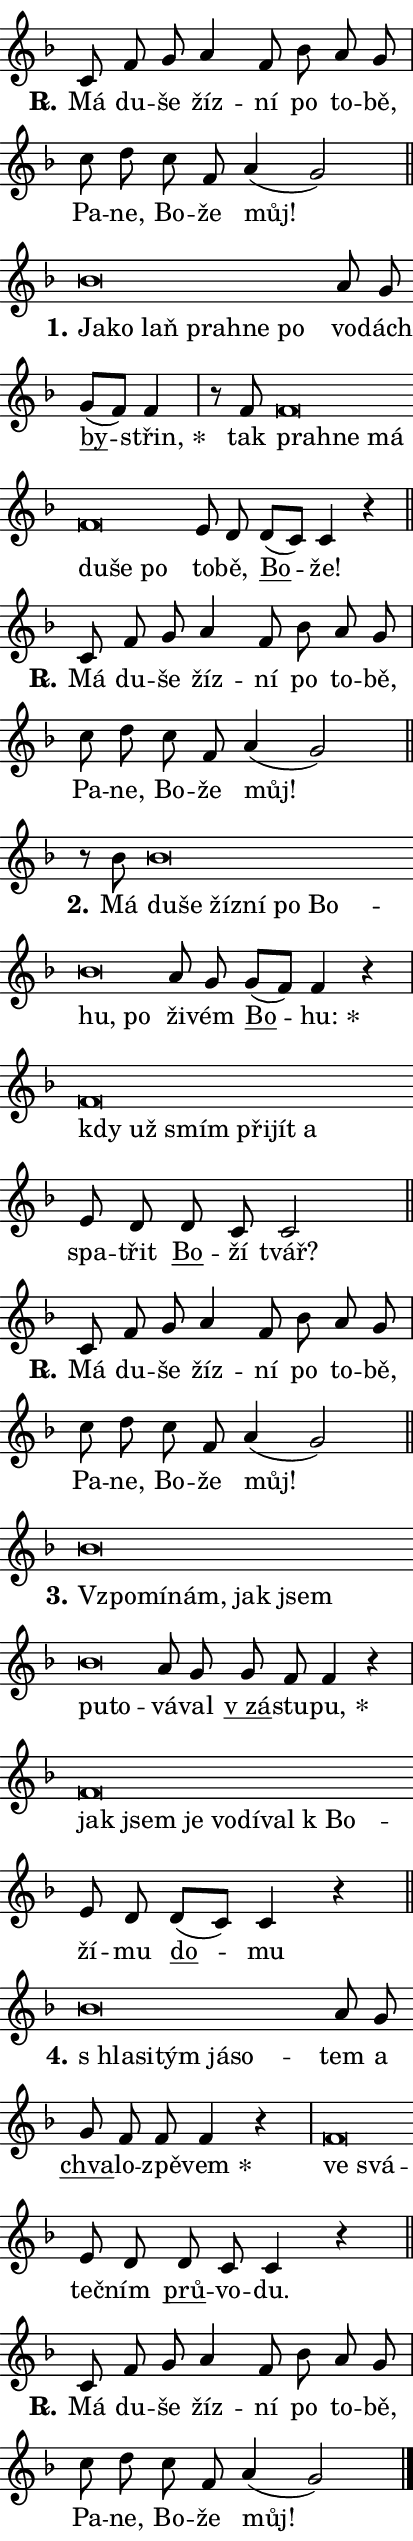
\version "2.22.1"
\header { tagline = "" }
\paper {
  indent = 0\cm
  top-margin = 0\cm
  right-margin = 0\cm
  bottom-margin = 0\cm
  left-margin = 0\cm
  paper-width = 7\cm
  page-breaking = #ly:one-page-breaking
  system-system-spacing.basic-distance = #11
  score-system-spacing.basic-distance = #11.3
  ragged-last = ##f
}


%% Author: Thomas Morley
%% https://lists.gnu.org/archive/html/lilypond-user/2020-05/msg00002.html
#(define (line-position grob)
"Returns position of @var[grob} in current system:
   @code{'start}, if at first time-step
   @code{'end}, if at last time-step
   @code{'middle} otherwise
"
  (let* ((col (ly:item-get-column grob))
         (ln (ly:grob-object col 'left-neighbor))
         (rn (ly:grob-object col 'right-neighbor))
         (col-to-check-left (if (ly:grob? ln) ln col))
         (col-to-check-right (if (ly:grob? rn) rn col))
         (break-dir-left
           (and
             (ly:grob-property col-to-check-left 'non-musical #f)
             (ly:item-break-dir col-to-check-left)))
         (break-dir-right
           (and
             (ly:grob-property col-to-check-right 'non-musical #f)
             (ly:item-break-dir col-to-check-right))))
        (cond ((eqv? 1 break-dir-left) 'start)
              ((eqv? -1 break-dir-right) 'end)
              (else 'middle))))

#(define (tranparent-at-line-position vctor)
  (lambda (grob)
  "Relying on @code{line-position} select the relevant enry from @var{vctor}.
Used to determine transparency,"
    (case (line-position grob)
      ((end) (not (vector-ref vctor 0)))
      ((middle) (not (vector-ref vctor 1)))
      ((start) (not (vector-ref vctor 2))))))

noteHeadBreakVisibility =
#(define-music-function (break-visibility)(vector?)
"Makes @code{NoteHead}s transparent relying on @var{break-visibility}"
#{
  \override NoteHead.transparent =
    #(tranparent-at-line-position break-visibility)
#})

#(define delete-ledgers-for-transparent-note-heads
  (lambda (grob)
    "Reads whether a @code{NoteHead} is transparent.
If so this @code{NoteHead} is removed from @code{'note-heads} from
@var{grob}, which is supposed to be @code{LedgerLineSpanner}.
As a result ledgers are not printed for this @code{NoteHead}"
    (let* ((nhds-array (ly:grob-object grob 'note-heads))
           (nhds-list
             (if (ly:grob-array? nhds-array)
                 (ly:grob-array->list nhds-array)
                 '()))
           ;; Relies on the transparent-property being done before
           ;; Staff.LedgerLineSpanner.after-line-breaking is executed.
           ;; This is fragile ...
           (to-keep
             (remove
               (lambda (nhd)
                 (ly:grob-property nhd 'transparent #f))
               nhds-list)))
      ;; TODO find a better method to iterate over grob-arrays, similiar
      ;; to filter/remove etc for lists
      ;; For now rebuilt from scratch
      (set! (ly:grob-object grob 'note-heads)  '())
      (for-each
        (lambda (nhd)
          (ly:pointer-group-interface::add-grob grob 'note-heads nhd))
        to-keep))))

hideNotes = {
  \noteHeadBreakVisibility #begin-of-line-visible
}
unHideNotes = {
  \noteHeadBreakVisibility #all-visible
}

% work-around for resetting accidentals
% https://lilypond.org/doc/v2.23/Documentation/notation/displaying-rhythms#unmetered-music
cadenzaMeasure = {
  \cadenzaOff
  \partial 1024 s1024
  \cadenzaOn
}

#(define-markup-command (accent layout props text) (markup?)
  "Underline accented syllable"
  (interpret-markup layout props
    #{\markup \override #'(offset . 4.3) \underline { #text }#}))

responsum = \markup \concat {
  "R" \hspace #-1.05 \path #0.1 #'((moveto 0 0.07) (lineto 0.9 0.8)) \hspace #0.05 "."
}

\layout {
    \context {
        \Staff
        \remove "Time_signature_engraver"
        \override LedgerLineSpanner.after-line-breaking = #delete-ledgers-for-transparent-note-heads
    }
    \context {
        \Voice {
            \override NoteHead.output-attributes = #'((class . "notehead"))
            \override Hairpin.height = #0.55
        }
    }
    \context {
        \Lyrics {
            \override StanzaNumber.output-attributes = #'((class . "stanzanumber"))
            \override LyricSpace.minimum-distance = #0.9
            \override LyricText.font-name = #"TeX Gyre Schola"
            \override LyricText.font-size = 1
            \override StanzaNumber.font-name = #"TeX Gyre Schola Bold"
            \override StanzaNumber.font-size = 1
        }
    }
}

% magnetic-lyrics.ily
%
%   written by
%     Jean Abou Samra <jean@abou-samra.fr>
%     Werner Lemberg <wl@gnu.org>
%
%   adapted by
%     Jiri Hon <jiri.hon@gmail.com>
%
% Version 2022-Apr-15

% https://www.mail-archive.com/lilypond-user@gnu.org/msg149350.html

#(define (Left_hyphen_pointer_engraver context)
   "Collect syllable-hyphen-syllable occurrences in lyrics and store
them in properties.  This engraver only looks to the left.  For
example, if the lyrics input is @code{foo -- bar}, it does the
following.

@itemize @bullet
@item
Set the @code{text} property of the @code{LyricHyphen} grob between
@q{foo} and @q{bar} to @code{foo}.

@item
Set the @code{left-hyphen} property of the @code{LyricText} grob with
text @q{foo} to the @code{LyricHyphen} grob between @q{foo} and
@q{bar}.
@end itemize

Use this auxiliary engraver in combination with the
@code{lyric-@/text::@/apply-@/magnetic-@/offset!} hook."
   (let ((hyphen #f)
         (text #f))
     (make-engraver
      (acknowledgers
       ((lyric-syllable-interface engraver grob source-engraver)
        (set! text grob)))
      (end-acknowledgers
       ((lyric-hyphen-interface engraver grob source-engraver)
        ;(when (not (grob::has-interface grob 'lyric-space-interface))
          (set! hyphen grob)));)
      ((stop-translation-timestep engraver)
       (when (and text hyphen)
         (ly:grob-set-object! text 'left-hyphen hyphen))
       (set! text #f)
       (set! hyphen #f)))))

#(define (lyric-text::apply-magnetic-offset! grob)
   "If the space between two syllables is less than the value in
property @code{LyricText@/.details@/.squash-threshold}, move the right
syllable to the left so that it gets concatenated with the left
syllable.

Use this function as a hook for
@code{LyricText@/.after-@/line-@/breaking} if the
@code{Left_@/hyphen_@/pointer_@/engraver} is active."
   (let ((hyphen (ly:grob-object grob 'left-hyphen #f)))
     (when hyphen
       (let ((left-text (ly:spanner-bound hyphen LEFT)))
         (when (grob::has-interface left-text 'lyric-syllable-interface)
           (let* ((common (ly:grob-common-refpoint grob left-text X))
                  (this-x-ext (ly:grob-extent grob common X))
                  (left-x-ext
                   (begin
                     ;; Trigger magnetism for left-text.
                     (ly:grob-property left-text 'after-line-breaking)
                     (ly:grob-extent left-text common X)))
                  ;; `delta` is the gap width between two syllables.
                  (delta (- (interval-start this-x-ext)
                            (interval-end left-x-ext)))
                  (details (ly:grob-property grob 'details))
                  (threshold (assoc-get 'squash-threshold details 0.2)))
             (when (< delta threshold)
               (let* (;; We have to manipulate the input text so that
                      ;; ligatures crossing syllable boundaries are not
                      ;; disabled.  For languages based on the Latin
                      ;; script this is essentially a beautification.
                      ;; However, for non-Western scripts it can be a
                      ;; necessity.
                      (lt (ly:grob-property left-text 'text))
                      (rt (ly:grob-property grob 'text))
                      (is-space (grob::has-interface hyphen 'lyric-space-interface))
                      (space (if is-space " " ""))
                      (space-markup (grob-interpret-markup grob " "))
                      (space-size (interval-length (ly:stencil-extent space-markup X)))
                      (extra-delta (if is-space space-size 0))
                      ;; Append new syllable.
                      (ltrt-space (if (and (string? lt) (string? rt))
                                (string-append lt space rt)
                                (make-concat-markup (list lt space rt))))
                      ;; Right-align `ltrt` to the right side.
                      (ltrt-space-markup (grob-interpret-markup
                               grob
                               (make-translate-markup
                                (cons (interval-length this-x-ext) 0)
                                (make-right-align-markup ltrt-space)))))
                 (begin
                   ;; Don't print `left-text`.
                   (ly:grob-set-property! left-text 'stencil #f)
                   ;; Set text and stencil (which holds all collected
                   ;; syllables so far) and shift it to the left.
                   (ly:grob-set-property! grob 'text ltrt-space)
                   (ly:grob-set-property! grob 'stencil ltrt-space-markup)
                   (ly:grob-translate-axis! grob (- (- delta extra-delta)) X))))))))))


#(define (lyric-hyphen::displace-bounds-first grob)
   ;; Make very sure this callback isn't triggered too early.
   (let ((left (ly:spanner-bound grob LEFT))
         (right (ly:spanner-bound grob RIGHT)))
     (ly:grob-property left 'after-line-breaking)
     (ly:grob-property right 'after-line-breaking)
     (ly:lyric-hyphen::print grob)))

squashThreshold = #0.4

\layout {
  \context {
    \Lyrics
    \consists #Left_hyphen_pointer_engraver
    \override LyricText.after-line-breaking =
      #lyric-text::apply-magnetic-offset!
    \override LyricHyphen.stencil = #lyric-hyphen::displace-bounds-first
    \override LyricText.details.squash-threshold = \squashThreshold
    \override LyricHyphen.minimum-distance = 0
    \override LyricHyphen.minimum-length = \squashThreshold
  }
}

squash = \override LyricText.details.squash-threshold = 9999
unSquash = \override LyricText.details.squash-threshold = \squashThreshold

left = \override LyricText.self-alignment-X = #LEFT
unLeft = \revert LyricText.self-alignment-X

starOffset = #(lambda (grob) 
                (let ((x_offset (ly:self-alignment-interface::aligned-on-x-parent grob)))
                  (if (= x_offset 0) 0 (+ x_offset 1.2))))

star = #(define-music-function (syllable)(string?)
"Append star separator at the end of a syllable"
#{
  \once \override LyricText.X-offset = #starOffset
  \lyricmode { \markup {
    #syllable
    \override #'((font-name . "TeX Gyre Schola Bold")) \hspace #0.2 \lower #0.65 \larger "*"
  } }
#})

starAccent = #(define-music-function (syllable)(string?)
"Append star separator at the end of a syllable and make accent"
#{
  \once \override LyricText.X-offset = #starOffset
  \lyricmode { \markup {
    \accent #syllable
    \override #'((font-name . "TeX Gyre Schola Bold")) \hspace #0.2 \lower #0.65 \larger "*"
  } }
#})

breath = #(define-music-function (syllable)(string?)
"Append breathing indicator at the end of a syllable"
#{
  \lyricmode { \markup { #syllable "+" } }
#})

optionalBreath = #(define-music-function (syllable)(string?)
"Append optional breathing indicator at the end of a syllable"
#{
  \lyricmode { \markup { #syllable "(+)" } }
#})


\score {
    <<
        \new Voice = "melody" { \cadenzaOn \key f \major \relative { c'8 f g a4 f8 bes a g \cadenzaMeasure \bar "|" c d \bar "" c f, \bar "" a4( g2) \cadenzaMeasure \bar "||" \break } }
        \new Lyrics \lyricsto "melody" { \lyricmode { \set stanza = \responsum
Má du -- še žíz -- ní po to -- bě, Pa -- ne, Bo -- že můj! } }
    >>
    \layout {}
}

\score {
    <<
        \new Voice = "melody" { \cadenzaOn \key f \major \relative { bes'\breve*1/16 \hideNotes \breve*1/16 \bar "" \breve*1/16 \bar "" \breve*1/16 \bar "" \breve*1/16 \breve*1/16 \bar "" \unHideNotes a8 g \bar "" g[( f)] f4 \cadenzaMeasure \bar "|" r8 f8 f\breve*1/16 \hideNotes \breve*1/16 \bar "" \breve*1/16 \bar "" \breve*1/16 \bar "" \breve*1/16 \breve*1/16 \bar "" \unHideNotes e8 d \bar "" d[( c)] c4 r \cadenzaMeasure \bar "||" \break } }
        \new Lyrics \lyricsto "melody" { \lyricmode { \set stanza = "1."
\left Ja -- \squash ko laň pra -- hne po \unLeft \unSquash vo -- dách \markup \accent by -- \star střin, tak \left pra -- \squash hne má du -- še po \unLeft \unSquash to -- bě, \markup \accent Bo -- že! } }
    >>
    \layout {}
}

\score {
    <<
        \new Voice = "melody" { \cadenzaOn \key f \major \relative { c'8 f g a4 f8 bes a g \cadenzaMeasure \bar "|" c d \bar "" c f, \bar "" a4( g2) \cadenzaMeasure \bar "||" \break } }
        \new Lyrics \lyricsto "melody" { \lyricmode { \set stanza = \responsum
Má du -- še žíz -- ní po to -- bě, Pa -- ne, Bo -- že můj! } }
    >>
    \layout {}
}

\score {
    <<
        \new Voice = "melody" { \cadenzaOn \key f \major \relative { r8 bes'8 bes\breve*1/16 \hideNotes \breve*1/16 \bar "" \breve*1/16 \bar "" \breve*1/16 \bar "" \breve*1/16 \bar "" \breve*1/16 \bar "" \breve*1/16 \breve*1/16 \bar "" \unHideNotes a8 g \bar "" g[( f)] f4 r \cadenzaMeasure \bar "|" f\breve*1/16 \hideNotes \breve*1/16 \bar "" \breve*1/16 \bar "" \breve*1/16 \bar "" \breve*1/16 \breve*1/16 \bar "" \unHideNotes e8 d \bar "" d c c2 \cadenzaMeasure \bar "||" \break } }
        \new Lyrics \lyricsto "melody" { \lyricmode { \set stanza = "2."
Má \left du -- \squash še žíz -- ní po Bo -- hu, po \unLeft \unSquash ži -- vém \markup \accent Bo -- \star hu: \left kdy \squash už smím při -- jít a \unLeft \unSquash spa -- třit \markup \accent Bo -- ží tvář? } }
    >>
    \layout {}
}

\score {
    <<
        \new Voice = "melody" { \cadenzaOn \key f \major \relative { c'8 f g a4 f8 bes a g \cadenzaMeasure \bar "|" c d \bar "" c f, \bar "" a4( g2) \cadenzaMeasure \bar "||" \break } }
        \new Lyrics \lyricsto "melody" { \lyricmode { \set stanza = \responsum
Má du -- še žíz -- ní po to -- bě, Pa -- ne, Bo -- že můj! } }
    >>
    \layout {}
}

\score {
    <<
        \new Voice = "melody" { \cadenzaOn \key f \major \relative { bes'\breve*1/16 \hideNotes \breve*1/16 \bar "" \breve*1/16 \bar "" \breve*1/16 \bar "" \breve*1/16 \bar "" \breve*1/16 \breve*1/16 \bar "" \unHideNotes a8 g \bar "" g f f4 r \cadenzaMeasure \bar "|" f\breve*1/16 \hideNotes \breve*1/16 \bar "" \breve*1/16 \bar "" \breve*1/16 \bar "" \breve*1/16 \bar "" \breve*1/16 \breve*1/16 \bar "" \unHideNotes e8 d \bar "" d[( c)] c4 r \cadenzaMeasure \bar "||" \break } }
        \new Lyrics \lyricsto "melody" { \lyricmode { \set stanza = "3."
\left Vzpo -- \squash mí -- nám, jak jsem pu -- to -- \unLeft \unSquash vá -- val \markup \accent "v zá" -- stu -- \star pu, \left jak \squash jsem je vo -- dí -- val "k Bo" -- \unLeft \unSquash ží -- mu \markup \accent do -- mu } }
    >>
    \layout {}
}

\score {
    <<
        \new Voice = "melody" { \cadenzaOn \key f \major \relative { bes'\breve*1/16 \hideNotes \breve*1/16 \bar "" \breve*1/16 \bar "" \breve*1/16 \breve*1/16 \bar "" \unHideNotes a8 g \bar "" g f f f4 r \cadenzaMeasure \bar "|" f\breve*1/16 \hideNotes \breve*1/16 \bar "" \unHideNotes e8 d \bar "" d c c4 r \cadenzaMeasure \bar "||" \break } }
        \new Lyrics \lyricsto "melody" { \lyricmode { \set stanza = "4."
\left "s hla" -- \squash si -- tým já -- so -- \unLeft \unSquash tem a \markup \accent chva -- lo -- zpě -- \star vem \left ve \squash svá -- \unLeft \unSquash teč -- ním \markup \accent prů -- vo -- du. } }
    >>
    \layout {}
}

\score {
    <<
        \new Voice = "melody" { \cadenzaOn \key f \major \relative { c'8 f g a4 f8 bes a g \cadenzaMeasure \bar "|" c d \bar "" c f, \bar "" a4( g2) \cadenzaMeasure \bar "||" \break } \bar "|." }
        \new Lyrics \lyricsto "melody" { \lyricmode { \set stanza = \responsum
Má du -- še žíz -- ní po to -- bě, Pa -- ne, Bo -- že můj! } }
    >>
    \layout {}
}
